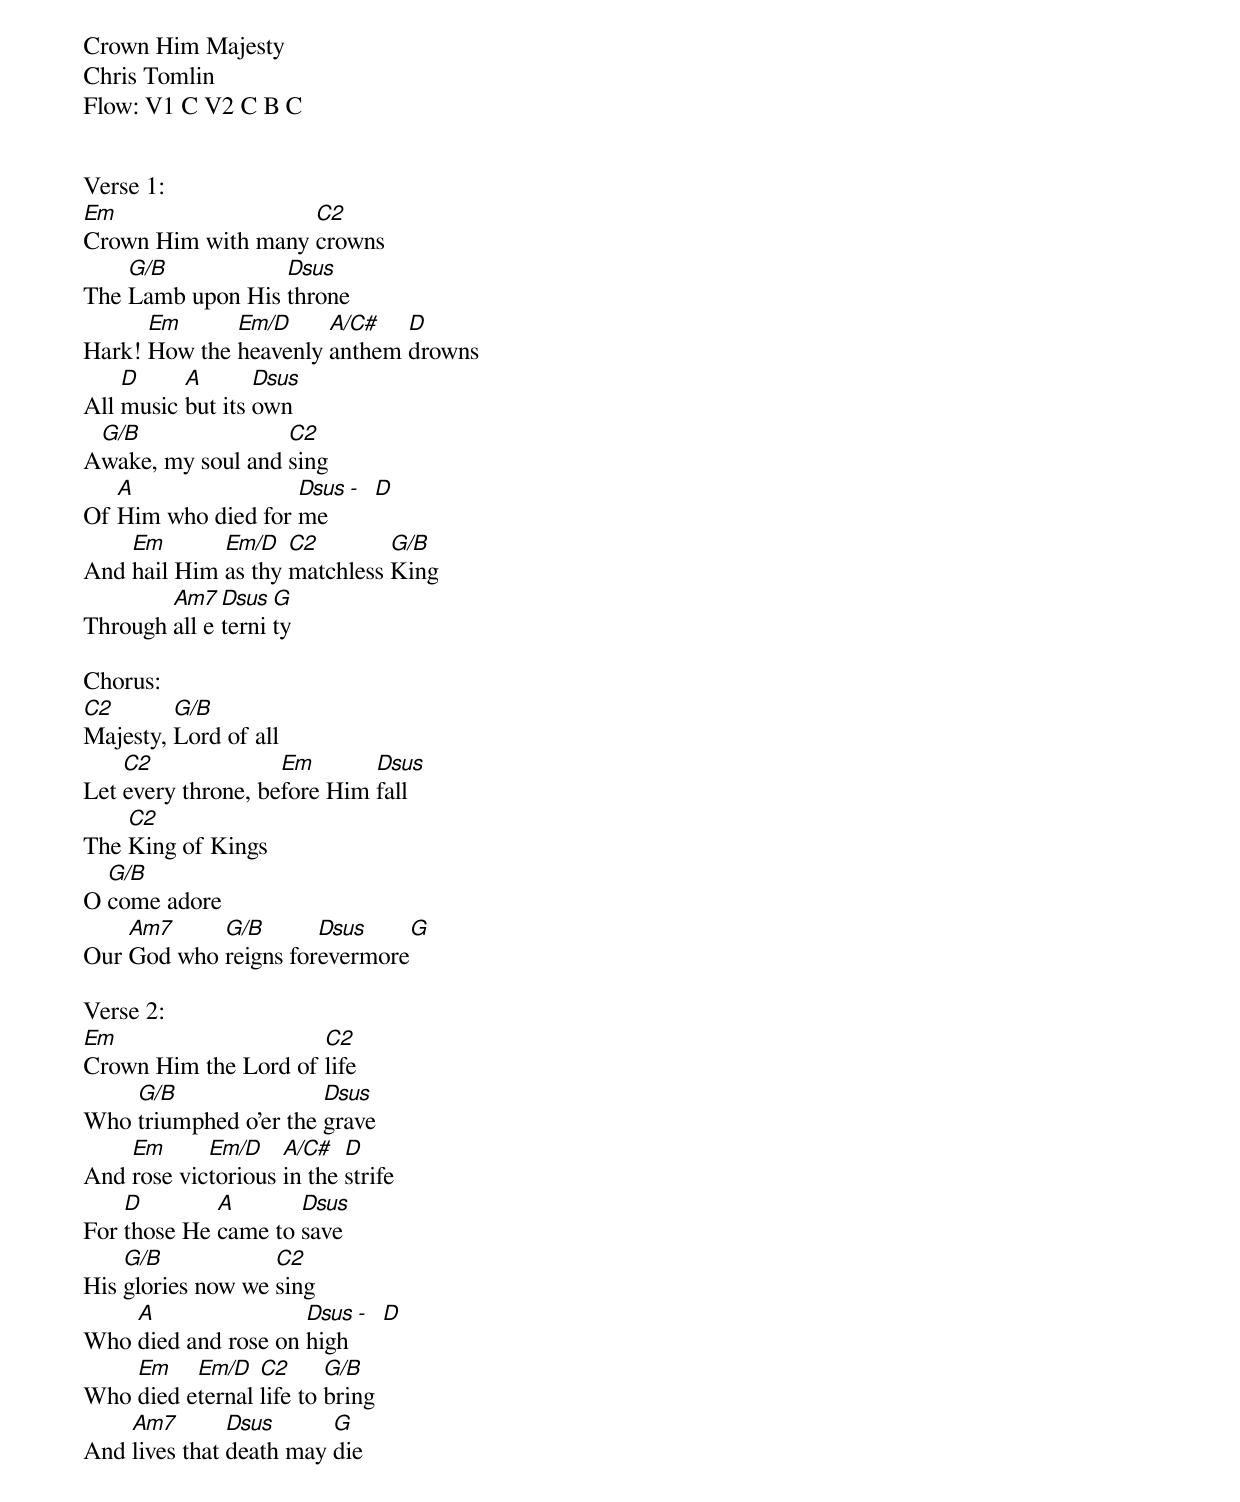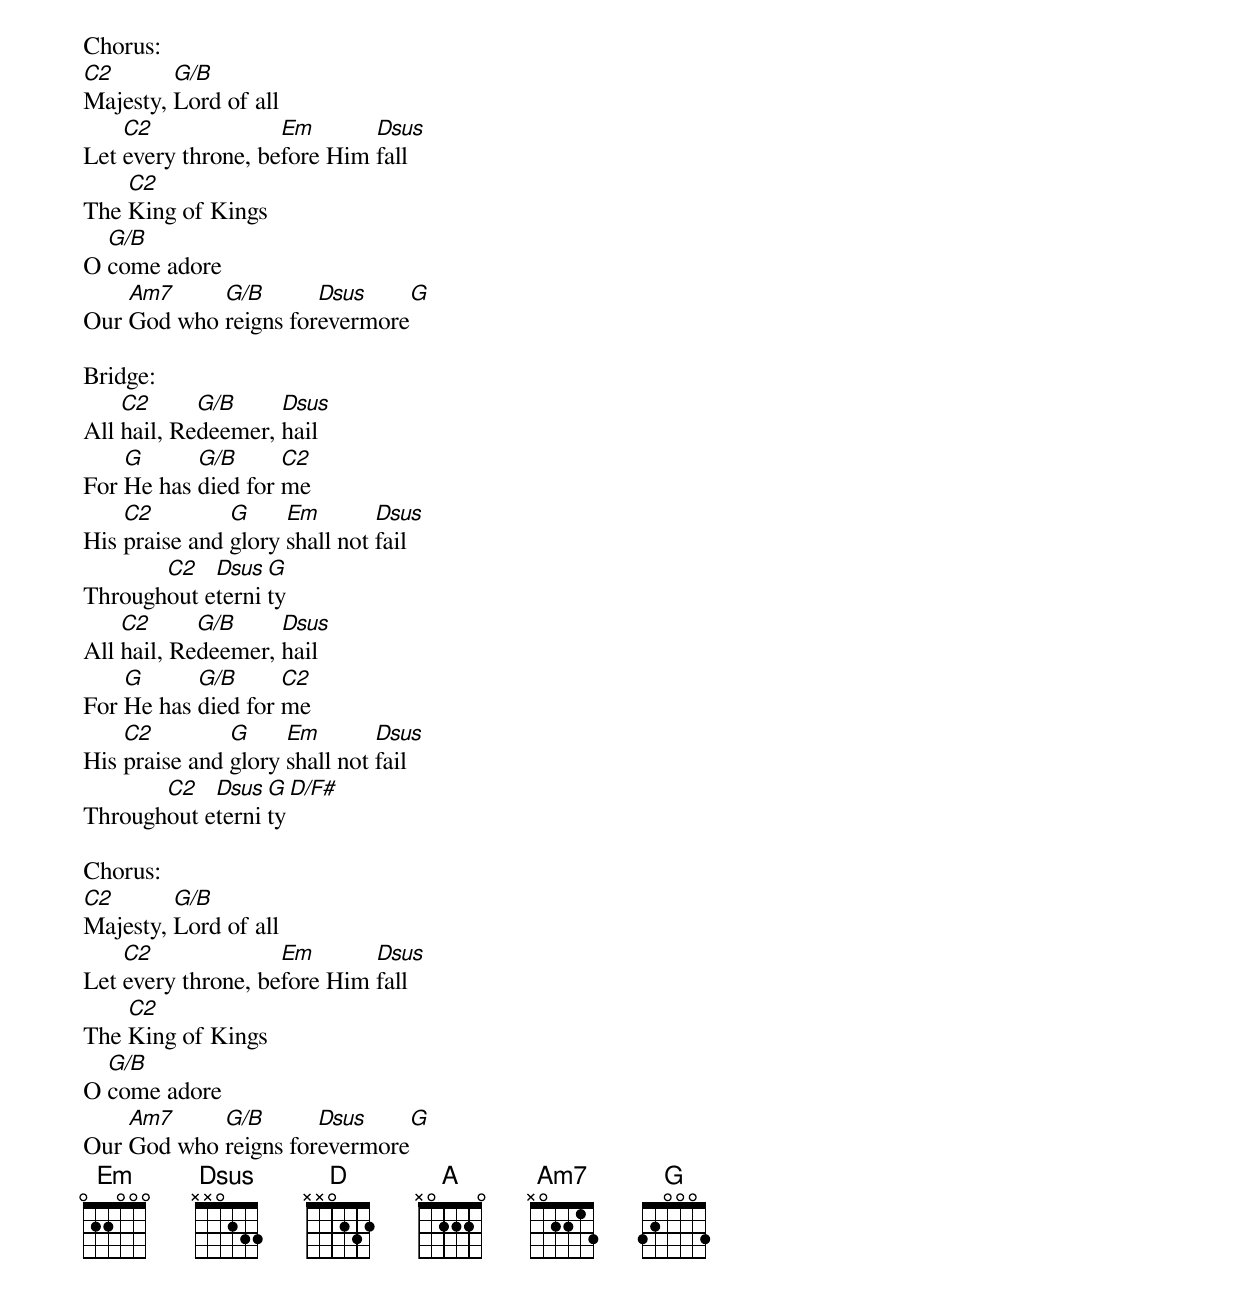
Crown Him Majesty
Chris Tomlin
Flow: V1 C V2 C B C


Verse 1:
[Em]Crown Him with many [C2]crowns
The [G/B]Lamb upon His [Dsus]throne
Hark! [Em]How the [Em/D]heavenly [A/C#]anthem [D]drowns
All [D]music [A]but its [Dsus]own
A[G/B]wake, my soul and [C2]sing
Of [A]Him who died for [Dsus]me   [-]  [D]
And [Em]hail Him [Em/D]as thy [C2]matchless [G/B]King
Through [Am7]all e[Dsus]terni[G]ty

Chorus:
[C2]Majesty, [G/B]Lord of all
Let [C2]every throne, be[Em]fore Him [Dsus]fall
The [C2]King of Kings
O [G/B]come adore
Our [Am7]God who [G/B]reigns for[Dsus]evermore[G]

Verse 2:
[Em]Crown Him the Lord of [C2]life
Who [G/B]triumphed o'er the [Dsus]grave
And [Em]rose vic[Em/D]torious [A/C#]in the [D]strife
For [D]those He [A]came to [Dsus]save
His [G/B]glories now we [C2]sing
Who [A]died and rose on [Dsus]high [-]  [D]
Who [Em]died e[Em/D]ternal [C2]life to [G/B]bring
And [Am7]lives that [Dsus]death may [G]die


Chorus:
[C2]Majesty, [G/B]Lord of all
Let [C2]every throne, be[Em]fore Him [Dsus]fall
The [C2]King of Kings
O [G/B]come adore
Our [Am7]God who [G/B]reigns for[Dsus]evermore[G]

Bridge:
All [C2]hail, Re[G/B]deemer, [Dsus]hail
For [G]He has [G/B]died for [C2]me
His [C2]praise and [G]glory [Em]shall not [Dsus]fail
Through[C2]out e[Dsus]terni[G]ty
All [C2]hail, Re[G/B]deemer, [Dsus]hail
For [G]He has [G/B]died for [C2]me
His [C2]praise and [G]glory [Em]shall not [Dsus]fail
Through[C2]out e[Dsus]terni[G]ty[D/F#]

Chorus:
[C2]Majesty, [G/B]Lord of all
Let [C2]every throne, be[Em]fore Him [Dsus]fall
The [C2]King of Kings
O [G/B]come adore
Our [Am7]God who [G/B]reigns for[Dsus]evermore[G]
